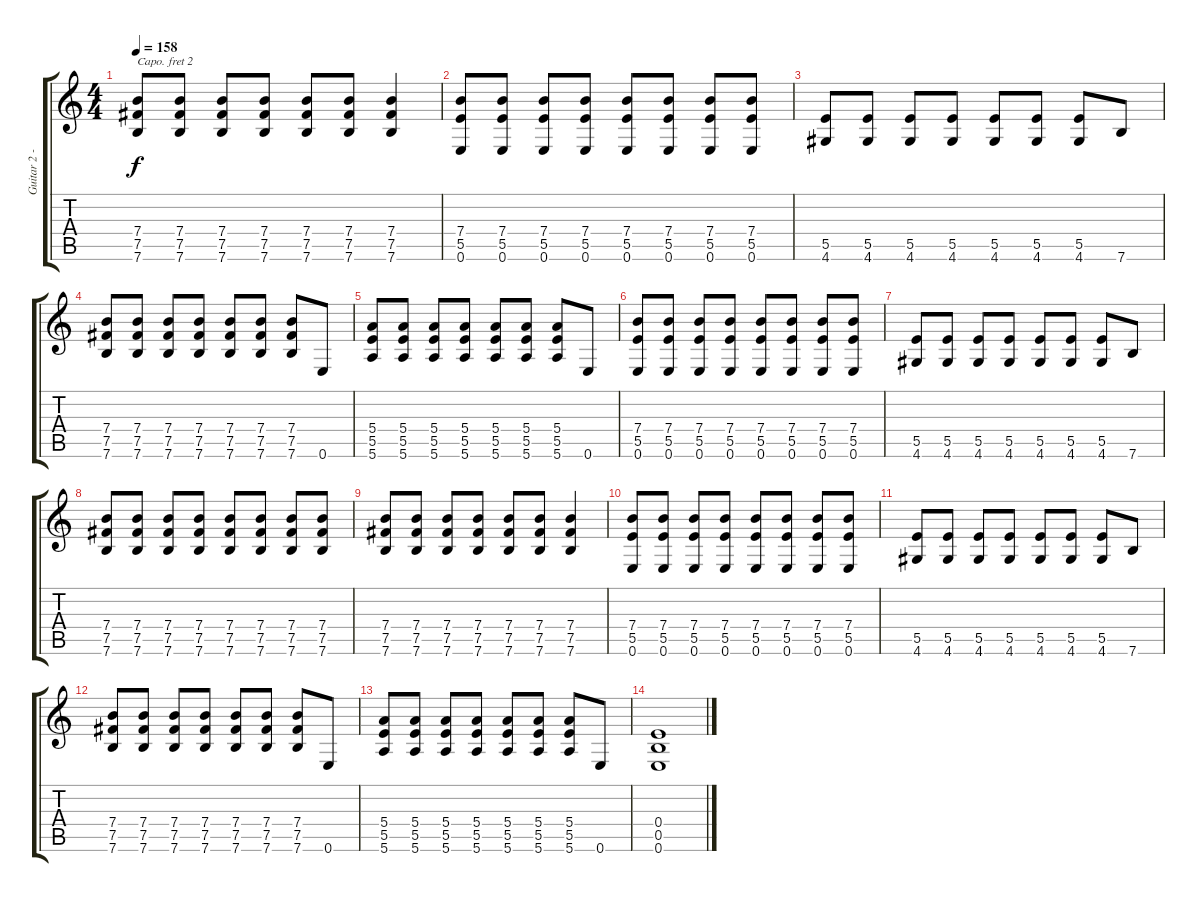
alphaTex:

\track ("Guitar 2 - Distortion" "Guitar 2 -") {instrument distortionguitar}
\staff {score tabs}
\capo 2
\tuning (E4 B3 G3 D3 A2 D2) {hide}
\ts (4 4)
\tempo 158
\clef g2
\ks c
(7.4 7.5 7.6).8{dy f} (7.4 7.5 7.6).8 (7.4 7.5 7.6).8 (7.4 7.5 7.6).8 (7.4 7.5 7.6).8 (7.4 7.5 7.6).8 (7.4 7.5 7.6).4 |
(7.4 5.5 0.6).8 (7.4 5.5 0.6).8 (7.4 5.5 0.6).8 (7.4 5.5 0.6).8 (7.4 5.5 0.6).8 (7.4 5.5 0.6).8 (7.4 5.5 0.6).8 (7.4 5.5 0.6).8 |
(5.5 4.6).8 (5.5 4.6).8 (5.5 4.6).8 (5.5 4.6).8 (5.5 4.6).8 (5.5 4.6).8 (5.5 4.6).8 7.6.8 |
(7.4 7.5 7.6).8 (7.4 7.5 7.6).8 (7.4 7.5 7.6).8 (7.4 7.5 7.6).8 (7.4 7.5 7.6).8 (7.4 7.5 7.6).8 (7.4 7.5 7.6).8 0.6.8 |
(5.4 5.5 5.6).8 (5.4 5.5 5.6).8 (5.4 5.5 5.6).8 (5.4 5.5 5.6).8 (5.4 5.5 5.6).8 (5.4 5.5 5.6).8 (5.4 5.5 5.6).8 0.6.8 |
(7.4 5.5 0.6).8 (7.4 5.5 0.6).8 (7.4 5.5 0.6).8 (7.4 5.5 0.6).8 (7.4 5.5 0.6).8 (7.4 5.5 0.6).8 (7.4 5.5 0.6).8 (7.4 5.5 0.6).8 |
(5.5 4.6).8 (5.5 4.6).8 (5.5 4.6).8 (5.5 4.6).8 (5.5 4.6).8 (5.5 4.6).8 (5.5 4.6).8 7.6.8 |
(7.4 7.5 7.6).8 (7.4 7.5 7.6).8 (7.4 7.5 7.6).8 (7.4 7.5 7.6).8 (7.4 7.5 7.6).8 (7.4 7.5 7.6).8 (7.4 7.5 7.6).8 (7.4 7.5 7.6).8 |
(7.4 7.5 7.6).8 (7.4 7.5 7.6).8 (7.4 7.5 7.6).8 (7.4 7.5 7.6).8 (7.4 7.5 7.6).8 (7.4 7.5 7.6).8 (7.4 7.5 7.6).4 |
(7.4 5.5 0.6).8 (7.4 5.5 0.6).8 (7.4 5.5 0.6).8 (7.4 5.5 0.6).8 (7.4 5.5 0.6).8 (7.4 5.5 0.6).8 (7.4 5.5 0.6).8 (7.4 5.5 0.6).8 |
(5.5 4.6).8 (5.5 4.6).8 (5.5 4.6).8 (5.5 4.6).8 (5.5 4.6).8 (5.5 4.6).8 (5.5 4.6).8 7.6.8 |
(7.4 7.5 7.6).8 (7.4 7.5 7.6).8 (7.4 7.5 7.6).8 (7.4 7.5 7.6).8 (7.4 7.5 7.6).8 (7.4 7.5 7.6).8 (7.4 7.5 7.6).8 0.6.8 |
(5.4 5.5 5.6).8 (5.4 5.5 5.6).8 (5.4 5.5 5.6).8 (5.4 5.5 5.6).8 (5.4 5.5 5.6).8 (5.4 5.5 5.6).8 (5.4 5.5 5.6).8 0.6.8 |
(0.4 0.5 0.6).1
